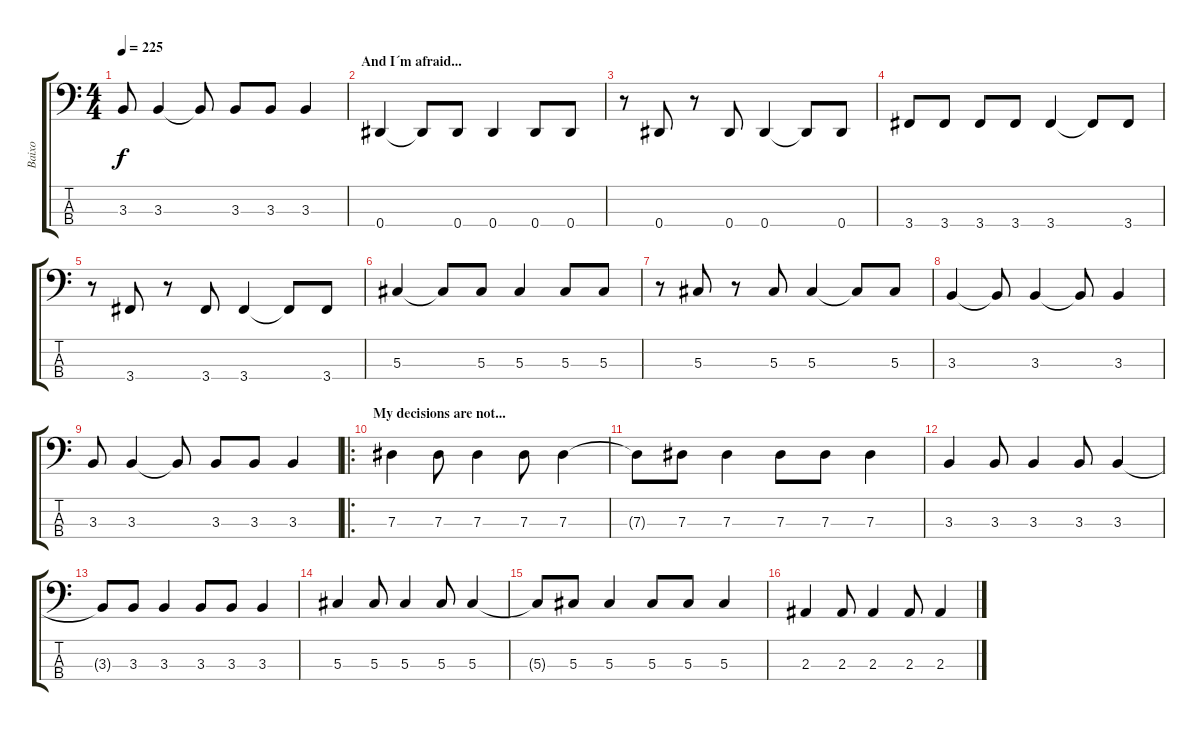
\track ("Baixo" "Baixo") {instrument electricbasspick}
\staff {score tabs}
\tuning (Gb2 Db2 Ab1 Eb1) {hide}
\ts (4 4)
\tempo 225
\clef f4
\ks c
3.3.8{dy f} 3.3.4 3.3{t}.8 3.3.8 3.3.8 3.3.4 |
\section ("" "And I´m afraid...")
0.4.4 0.4{t}.8 0.4.8 0.4.4 0.4.8 0.4.8 |
r.8 0.4.8 r.8 0.4.8 0.4.4 0.4{t}.8 0.4.8 |
3.4.8 3.4.8 3.4.8 3.4.8 3.4.4 3.4{t}.8 3.4.8 |
r.8 3.4.8 r.8 3.4.8 3.4.4 3.4{t}.8 3.4.8 |
5.3.4 5.3{t}.8 5.3.8 5.3.4 5.3.8 5.3.8 |
r.8 5.3.8 r.8 5.3.8 5.3.4 5.3{t}.8 5.3.8 |
3.3.4 3.3{t}.8 3.3.4 3.3{t}.8 3.3.4 |
3.3.8 3.3.4 3.3{t}.8 3.3.8 3.3.8 3.3.4 |
\ro
\section ("" "My decisions are not...")
7.3.4 7.3.8 7.3.4 7.3.8 7.3.4 |
7.3{t}.8 7.3.8 7.3.4 7.3.8 7.3.8 7.3.4 |
3.3.4 3.3.8 3.3.4 3.3.8 3.3.4 |
3.3{t}.8 3.3.8 3.3.4 3.3.8 3.3.8 3.3.4 |
5.3.4 5.3.8 5.3.4 5.3.8 5.3.4 |
5.3{t}.8 5.3.8 5.3.4 5.3.8 5.3.8 5.3.4 |
2.3.4 2.3.8 2.3.4 2.3.8 2.3.4
